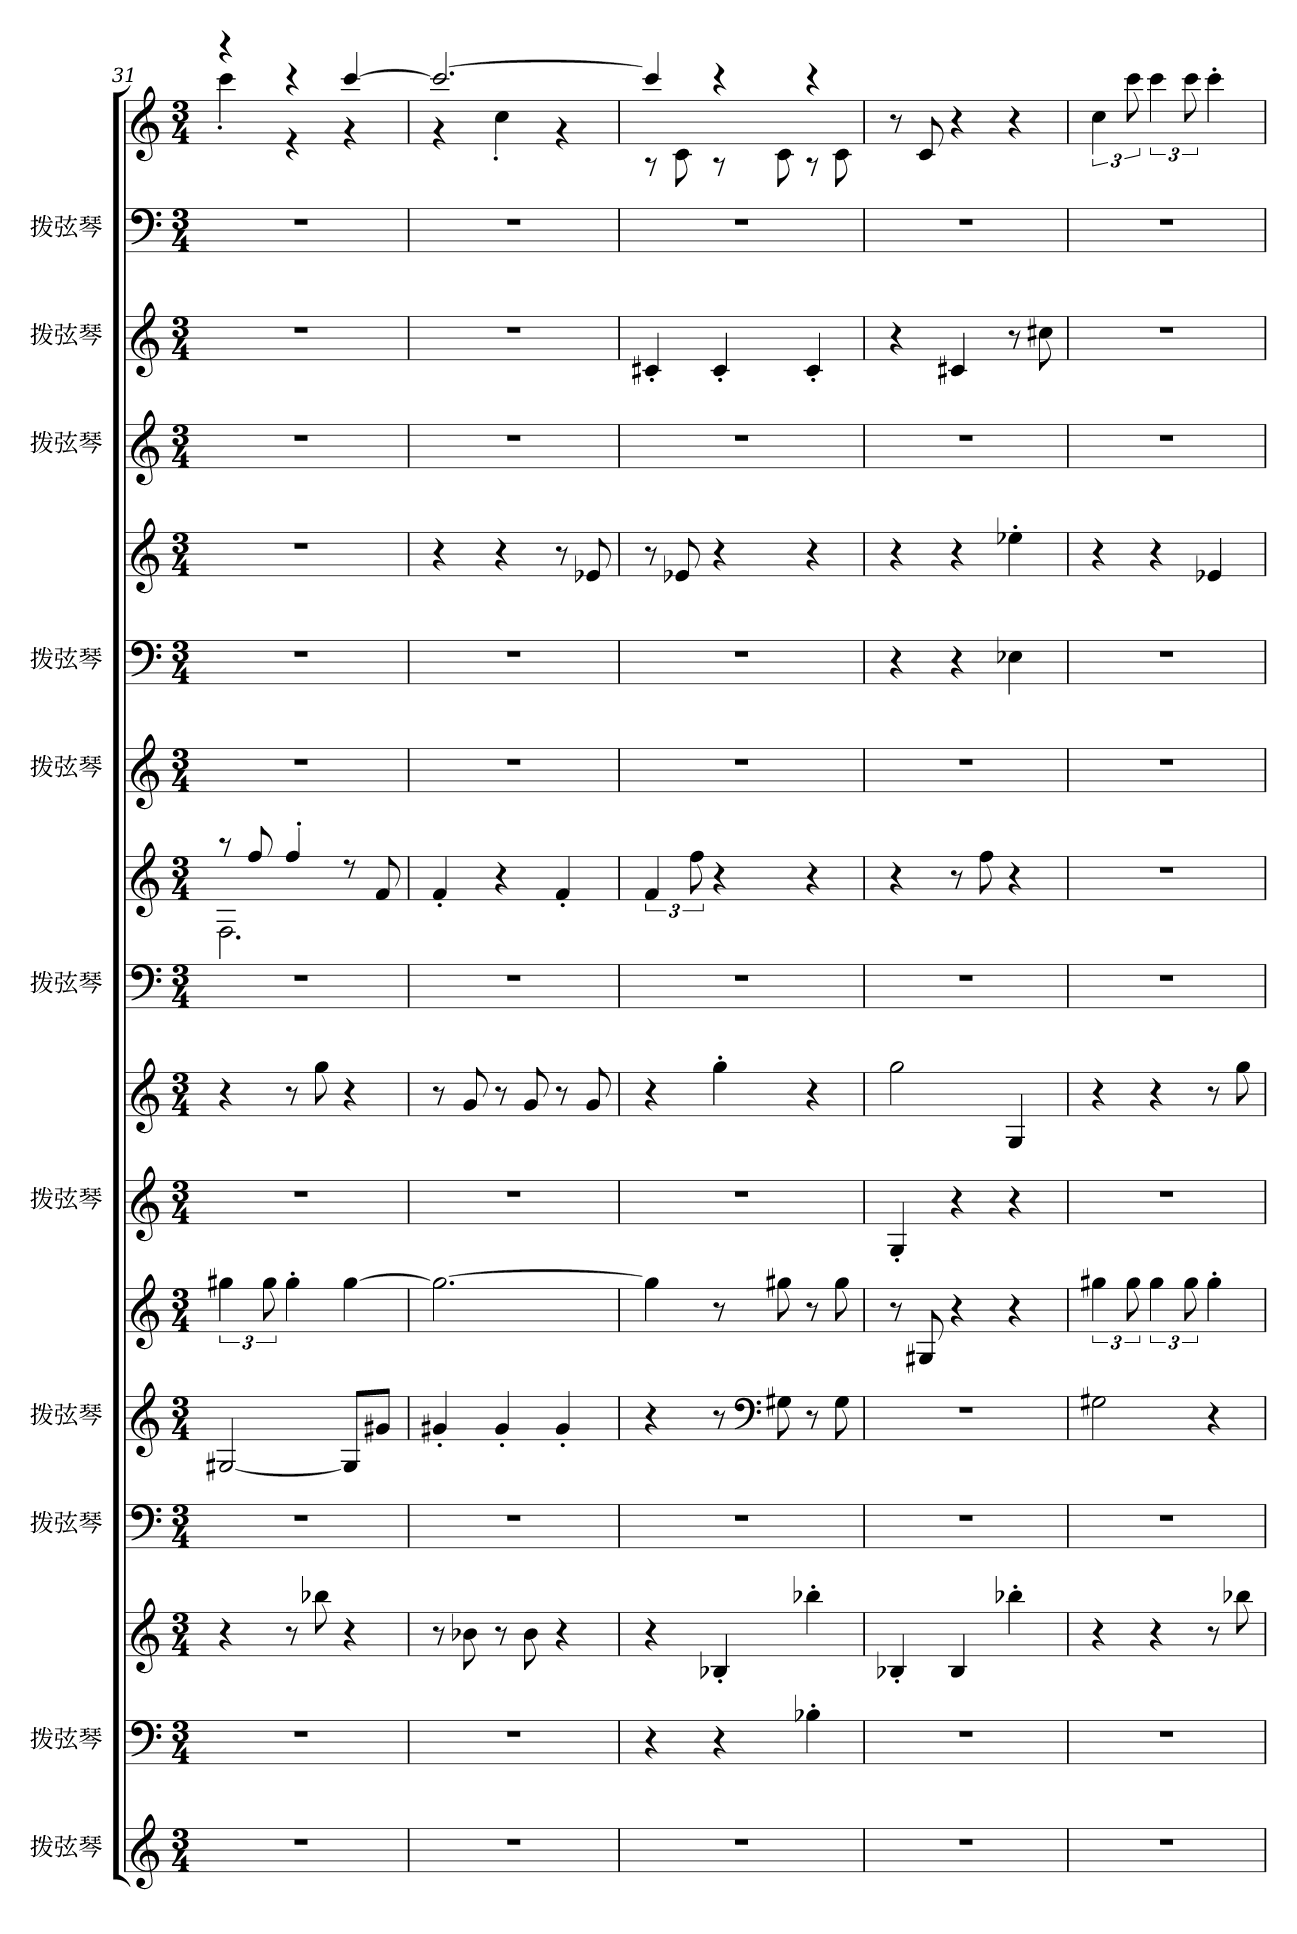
**kern	**kern	**kern	**kern	**kern	**kern	**kern	**kern	**kern	**kern	**kern	**kern	**kern	**kern	**kern	**kern	**kern
*part11	*part10	*part10	*part9	*part8	*part8	*part7	*part7	*part6	*part6	*part5	*part4	*part4	*part3	*part2	*part1	*part1
*staff17	*staff16	*staff15	*staff14	*staff13	*staff12	*staff11	*staff10	*staff9	*staff8	*staff7	*staff6	*staff5	*staff4	*staff3	*staff2	*staff1
*I"拨弦琴	*I"拨弦琴	*	*I"拨弦琴	*I"拨弦琴	*	*I"拨弦琴	*	*I"拨弦琴	*	*I"拨弦琴	*I"拨弦琴	*	*I"拨弦琴	*I"拨弦琴	*I"拨弦琴	*
!!LO:PB:g=z
*clefG2	*clefF4	*clefG2	*clefF4	*clefG2	*clefG2	*clefG2	*clefG2	*clefF4	*clefG2	*clefG2	*clefF4	*clefG2	*clefG2	*clefG2	*clefF4	*clefG2
*k[]	*k[]	*k[]	*k[]	*k[]	*k[]	*k[]	*k[]	*k[]	*k[]	*k[]	*k[]	*k[]	*k[]	*k[]	*k[]	*k[]
*M3/4	*M3/4	*M3/4	*M3/4	*M3/4	*M3/4	*M3/4	*M3/4	*M3/4	*M3/4	*M3/4	*M3/4	*M3/4	*M3/4	*M3/4	*M3/4	*M3/4
=31	=31	=31	=31	=31	=31	=31	=31	=31	=31	=31	=31	=31	=31	=31	=31	=31
*	*	*	*	*	*	*	*	*	*^	*	*	*	*	*	*	*^
2.r	2.r	4r	2.r	[2G#X/	6gg#X\	2.r	4r	2.r	8r	2.F\	2.r	2.r	2.r	2.r	2.r	2.r	4r	4ccc'\
.	.	.	.	.	.	.	.	.	8ff/	.	.	.	.	.	.	.	.	.
.	.	.	.	.	12gg#\	.	.	.	.	.	.	.	.	.	.	.	.	.
.	.	8r	.	.	4gg#'\	.	8r	.	4ff'/	.	.	.	.	.	.	.	4r	4r
.	.	8bb-X\	.	.	.	.	8gg\	.	.	.	.	.	.	.	.	.	.	.
.	.	4r	.	8G#/L]	[4gg#\	.	4r	.	8r	.	.	.	.	.	.	.	[4ccc/	4r
.	.	.	.	8g#X/J	.	.	.	.	8f/	.	.	.	.	.	.	.	.	.
*	*	*	*	*	*	*	*	*	*v	*v	*	*	*	*	*	*	*	*
=32	=32	=32	=32	=32	=32	=32	=32	=32	=32	=32	=32	=32	=32	=32	=32	=32	=32
2.r	2.r	8r	2.r	4g#X'/	2.gg#\_	2.r	8r	2.r	4f'/	2.r	2.r	4r	2.r	2.r	2.r	2.ccc/_	4r
.	.	8b-X\	.	.	.	.	8g/	.	.	.	.	.	.	.	.	.	.
.	.	8r	.	4g#'/	.	.	8r	.	4r	.	.	4r	.	.	.	.	4cc'\
.	.	8b-\	.	.	.	.	8g/	.	.	.	.	.	.	.	.	.	.
.	.	4r	.	4g#'/	.	.	8r	.	4f'/	.	.	8r	.	.	.	.	4r
.	.	.	.	.	.	.	8g/	.	.	.	.	8e-X/	.	.	.	.	.
=33	=33	=33	=33	=33	=33	=33	=33	=33	=33	=33	=33	=33	=33	=33	=33	=33	=33
2.r	4r	4r	2.r	4r	4gg#\]	2.r	4r	2.r	6f/	2.r	2.r	8r	2.r	4c#X'/	2.r	4ccc/]	8r
.	.	.	.	.	.	.	.	.	.	.	.	8e-X/	.	.	.	.	8c\
.	.	.	.	.	.	.	.	.	12ff\	.	.	.	.	.	.	.	.
.	4r	4B-X'/	.	8r	8r	.	4gg'\	.	4r	.	.	4r	.	4c#'/	.	4r	8r
*	*	*	*	*clefF4	*	*	*	*	*	*	*	*	*	*	*	*	*
.	.	.	.	8G#X\	8gg#X\	.	.	.	.	.	.	.	.	.	.	.	8c\
.	4B-X'\	4bb-X'\	.	8r	8r	.	4r	.	4r	.	.	4r	.	4c#'/	.	4r	8r
.	.	.	.	8G#\	8gg#\	.	.	.	.	.	.	.	.	.	.	.	8c\
*	*	*	*	*	*	*	*	*	*	*	*	*	*	*	*	*v	*v
=34	=34	=34	=34	=34	=34	=34	=34	=34	=34	=34	=34	=34	=34	=34	=34	=34
2.r	2.r	4B-X'/	2.r	2.r	8r	4G'/	2gg\	2.r	4r	2.r	4r	4r	2.r	4r	2.r	8r
.	.	.	.	.	8G#X/	.	.	.	.	.	.	.	.	.	.	8c/
.	.	4B-/	.	.	4r	4r	.	.	8r	.	4r	4r	.	4c#X/	.	4r
.	.	.	.	.	.	.	.	.	8ff\	.	.	.	.	.	.	.
.	.	4bb-X'\	.	.	4r	4r	4G/	.	4r	.	4E-X\	4ee-X'\	.	8r	.	4r
.	.	.	.	.	.	.	.	.	.	.	.	.	.	8cc#X\	.	.
!!LO:PB:g=z
=35	=35	=35	=35	=35	=35	=35	=35	=35	=35	=35	=35	=35	=35	=35	=35	=35
2.r	2.r	4r	2.r	2G#X\	6gg#X\	2.r	4r	2.r	2.r	2.r	2.r	4r	2.r	2.r	2.r	6cc\
.	.	.	.	.	12gg#\	.	.	.	.	.	.	.	.	.	.	12ccc\
.	.	4r	.	.	6gg#\	.	4r	.	.	.	.	4r	.	.	.	6ccc\
.	.	.	.	.	12gg#\	.	.	.	.	.	.	.	.	.	.	12ccc\
.	.	8r	.	4r	4gg#'\	.	8r	.	.	.	.	4e-X/	.	.	.	4ccc'\
.	.	8bb-X\	.	.	.	.	8gg\	.	.	.	.	.	.	.	.	.
=	=	=	=	=	=	=	=	=	=	=	=	=	=	=	=	=
*-	*-	*-	*-	*-	*-	*-	*-	*-	*-	*-	*-	*-	*-	*-	*-	*-
